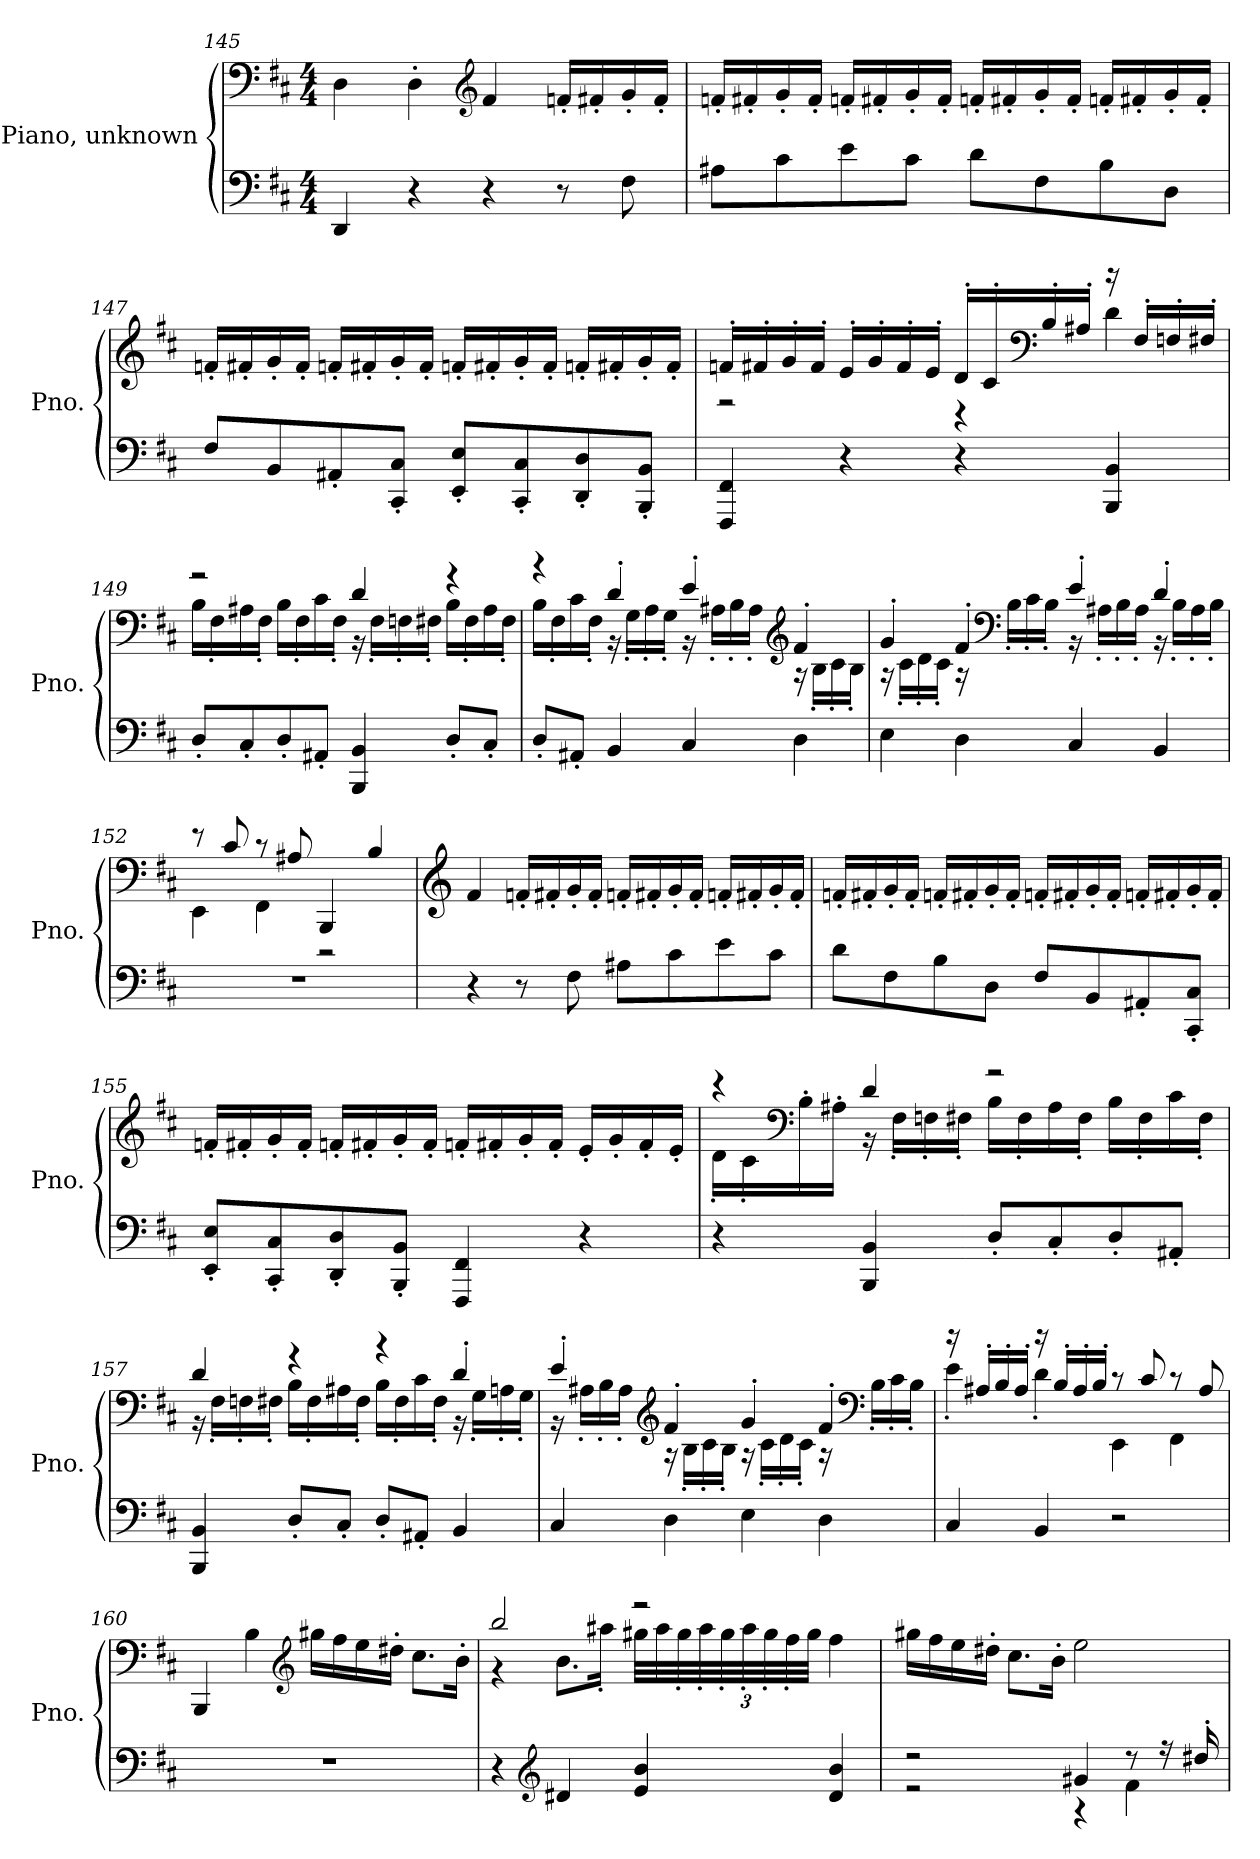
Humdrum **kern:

**kern	**kern
*part1	*part1
*staff2	*staff1
*I"Piano, unknown	*
*I'Pno.	*
!!LO:LB:g=z
*clefF4	*clefF4
*k[f#c#]	*k[f#c#]
*M4/4	*M4/4
=145	=145
4DD/	4D\
4r	4D'\
*	*clefG2
4r	4f#/
8r	16fn'/LL
.	16f#X'/
8F#\	16g'/
.	16f#'/JJ
=146	=146
8A#X\L	16fn'/LL
.	16f#X'/
8c#\	16g'/
.	16f#'/JJ
8e\	16fn'/LL
.	16f#X'/
8c#\J	16g'/
.	16f#'/JJ
8d\L	16fn'/LL
.	16f#X'/
8F#\	16g'/
.	16f#'/JJ
8B\	16fn'/LL
.	16f#X'/
8D\J	16g'/
.	16f#'/JJ
!!LO:LB:g=z
=147	=147
8F#/L	16fn'/LL
.	16f#X'/
8BB/	16g'/
.	16f#'/JJ
8AA#X'/	16fn'/LL
.	16f#X'/
8CC#/' 8C#/'J	16g'/
.	16f#'/JJ
8EE/' 8E/'L	16fn'/LL
.	16f#X'/
8CC#/' 8C#/'	16g'/
.	16f#'/JJ
8DD/' 8D/'	16fn'/LL
.	16f#X'/
8BBB/' 8BB/'J	16g'/
.	16f#'/JJ
=148	=148
*	*^
4FFF#/ 4FF#/	16fn'/LL	2r
.	16f#X'/	.
.	16g'/	.
.	16f#'/JJ	.
4r	16e'/LL	.
.	16g'/	.
.	16f#'/	.
.	16e'/JJ	.
4r	16d'/LL	4r
.	16c#'/	.
*	*clefF4	*
.	16B'/	.
.	16A#X'/JJ	.
4BBB/ 4BB/	16r	4d\
.	16F#'/LL	.
.	16Fn'/	.
.	16F#X'/JJ	.
!!LO:LB:g=z	!!
=149	=149	=149
8D'/L	2r	16B\LL
.	.	16F#'\
8C#'/	.	16A#X\
.	.	16F#'\JJ
8D'/	.	16B\LL
.	.	16F#'\
8AA#X'/J	.	16c#\
.	.	16F#'\JJ
4BBB/ 4BB/	4d/	16r
.	.	16F#'\LL
.	.	16Fn'\
.	.	16F#X'\JJ
8D'/L	4r	16B\LL
.	.	16F#'\
8C#'/J	.	16A#\
.	.	16F#'\JJ
=150	=150	=150
8D'/L	4r	16B\LL
.	.	16F#'\
8AA#X'/J	.	16c#\
.	.	16F#'\JJ
4BB/	4d'/	16r
.	.	16G'\LL
.	.	16A'\
.	.	16G'\JJ
4C#/	4e'/	16r
.	.	16A#X'\LL
.	.	16B'\
.	.	16A#'\JJ
*	*clefG2	*
4D\	4f#'/	16r
.	.	16B'\LL
.	.	16c#'\
.	.	16B'\JJ
!!LO:LB:g=z	!!
=151	=151	=151
4E\	4g'/	16r
.	.	16c#'\LL
.	.	16d'\
.	.	16c#'\JJ
4D\	4f#'/	16r
*	*clefF4	*
.	.	16B'\LL
.	.	16c#'\
.	.	16B'\JJ
4C#/	4e'/	16r
.	.	16A#X'\LL
.	.	16B'\
.	.	16A#'\JJ
4BB/	4d'/	16r
.	.	16B'\LL
.	.	16A#'\
.	.	16B'\JJ
=152	=152	=152
1r	8r	4EE\
.	8c#/	.
.	8r	4FF#\
.	8A#X/	.
.	4BBB/	2r
.	4B/	.
*	*v	*v
!!LO:LB:g=z
=153	=153
*	*clefG2
4r	4f#/
8r	16fn'/LL
.	16f#X'/
8F#\	16g'/
.	16f#'/JJ
8A#X\L	16fn'/LL
.	16f#X'/
8c#\	16g'/
.	16f#'/JJ
8e\	16fn'/LL
.	16f#X'/
8c#\J	16g'/
.	16f#'/JJ
=154	=154
8d\L	16fn'/LL
.	16f#X'/
8F#\	16g'/
.	16f#'/JJ
8B\	16fn'/LL
.	16f#X'/
8D\J	16g'/
.	16f#'/JJ
8F#/L	16fn'/LL
.	16f#X'/
8BB/	16g'/
.	16f#'/JJ
8AA#X'/	16fn'/LL
.	16f#X'/
8CC#/' 8C#/'J	16g'/
.	16f#'/JJ
!!LO:PB:g=z
=155	=155
8EE/' 8E/'L	16fn'/LL
.	16f#X'/
8CC#/' 8C#/'	16g'/
.	16f#'/JJ
8DD/' 8D/'	16fn'/LL
.	16f#X'/
8BBB/' 8BB/'J	16g'/
.	16f#'/JJ
4FFF#/ 4FF#/	16fn'/LL
.	16f#X'/
.	16g'/
.	16f#'/JJ
4r	16e'/LL
.	16g'/
.	16f#'/
.	16e'/JJ
=156	=156
*	*^
4r	4r	16d'\LL
.	.	16c#'\
*	*clefF4	*
.	.	16B'\
.	.	16A#X'\JJ
4BBB/ 4BB/	4d/	16r
.	.	16F#'\LL
.	.	16Fn'\
.	.	16F#X'\JJ
8D'/L	2r	16B\LL
.	.	16F#'\
8C#'/	.	16A#\
.	.	16F#'\JJ
8D'/	.	16B\LL
.	.	16F#'\
8AA#X'/J	.	16c#\
.	.	16F#'\JJ
!!LO:LB:g=z	!!
=157	=157	=157
4BBB/ 4BB/	4d/	16r
.	.	16F#'\LL
.	.	16Fn'\
.	.	16F#X'\JJ
8D'/L	4r	16B\LL
.	.	16F#'\
8C#'/J	.	16A#X\
.	.	16F#'\JJ
8D'/L	4r	16B\LL
.	.	16F#'\
8AA#X'/J	.	16c#\
.	.	16F#'\JJ
4BB/	4d'/	16r
.	.	16G'\LL
.	.	16An'\
.	.	16G'\JJ
=158	=158	=158
4C#/	4e'/	16r
.	.	16A#X'\LL
.	.	16B'\
.	.	16A#'\JJ
*	*clefG2	*
4D\	4f#'/	16r
.	.	16B'\LL
.	.	16c#'\
.	.	16B'\JJ
4E\	4g'/	16r
.	.	16c#'\LL
.	.	16d'\
.	.	16c#'\JJ
4D\	4f#'/	16r
*	*clefF4	*
.	.	16B'\LL
.	.	16c#'\
.	.	16B'\JJ
!!LO:LB:g=z	!!
=159	=159	=159
4C#/	16r	4e'\
.	16A#X'/LL	.
.	16B'/	.
.	16A#'/JJ	.
4BB/	16r	4d'\
.	16B'/LL	.
.	16A#'/	.
.	16B'/JJ	.
2r	8r	4EE\
.	8c#/	.
.	8r	4FF#\
.	8A#/	.
*	*v	*v
=160	=160
1r	4BBB/
.	4B\
*	*clefG2
.	16gg#X\LL
.	16ff#\
.	16ee\
.	16dd#X'\JJ
.	8.cc#\L
.	16b'\Jk
=161	=161
*	*^
4r	2bb/	4r
*clefG2	*	*
4d#X/	.	8.b\L
.	.	16aa#X'\Jk
4e/ 4b/	2r	32gg#X\LLL
.	.	32aa#\
.	.	32gg#'\
.	.	32aa#'\
*	*	*Xbrackettup
.	.	48gg#'\
.	.	48aa#'\
.	.	48gg#'\
.	.	32ff#'\
.	.	32gg#\JJJ
4d#/ 4b/	.	4ff#\
*	*v	*v
!!LO:LB:g=z
=162	=162
*^	*
2r	2r	16gg#X\LL
.	.	16ff#\
.	.	16ee\
.	.	16dd#X'\JJ
.	.	8.cc#\L
.	.	16b'\Jk
4g#X/	4r	2ee\
8r	4f#\	.
16r	.	.
16dd#X'/	.	.
*v	*v	*
=	=
*-	*-
